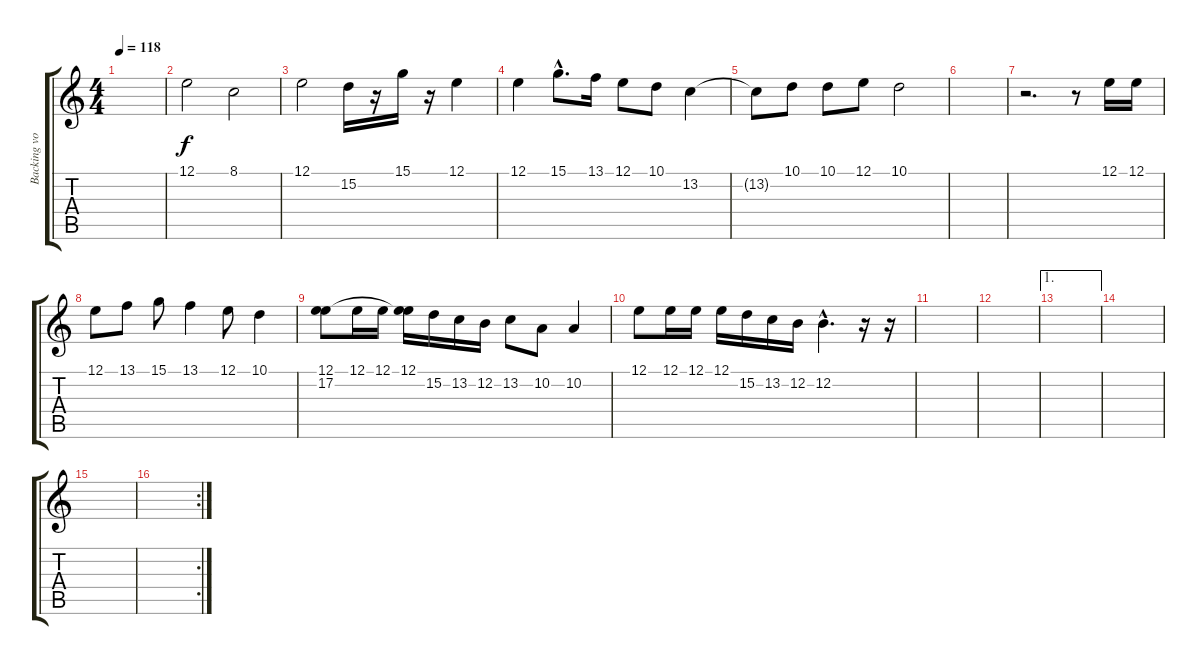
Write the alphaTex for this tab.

\track ("Backing vocals" "Backing vo") {instrument clarinet}
\staff {score tabs}
\tuning (E4 B3 G3 D3 A2 E2) {hide}
\ts (4 4)
\tempo 118
\clef g2
\ks c
|
12.1.2{volume 13} 8.1.2 |
12.1.2 15.2.16 r.16 15.1.16 r.16 12.1.4 |
12.1.4 15.1{hac}.8{d} 13.1.16 12.1.8 10.1.8 13.2.4 |
13.2{t}.8 10.1.8 10.1.8 12.1.8 10.1.2 |
|
r.2{d} r.8 12.1.16 12.1.16 |
12.1.8 13.1.8 15.1.8 13.1.4 12.1.8 10.1.4 |
(12.1 17.2).8 12.1.16 12.1.16 (12.1 17.2{t}).16 15.2.16 13.2.16 12.2.16 13.2.8 10.2.8 10.2.4 |
12.1.8 12.1.16 12.1.16 12.1.16 15.2.16 13.2.16 12.2.16 12.2{hac}.4{d} r.16 r.16 |
|
|
\ae 1
|
|
|
\rc 2
